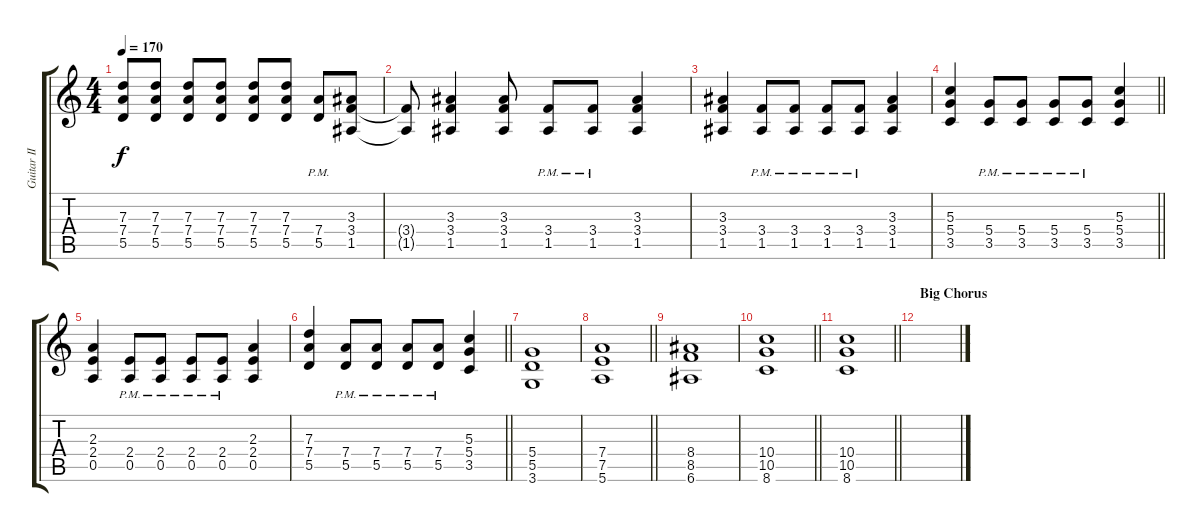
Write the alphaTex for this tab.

\track ("Guitar II" "Guitar II") {instrument overdrivenguitar}
\staff {score tabs}
\tuning (E4 B3 G3 D3 A2 E2) {hide}
\ts (4 4)
\tempo 170
\clef g2
\ks c
(7.3 7.4 5.5).8{dy f} (7.3 7.4 5.5).8 (7.3 7.4 5.5).8 (7.3 7.4 5.5).8 (7.3 7.4 5.5).8 (7.3 7.4 5.5).8 (7.4{pm} 5.5{pm}).8 (3.3 3.4 1.5).8 |
(3.4{t} 1.5{t}).8 (3.3 3.4 1.5).4 (3.3 3.4 1.5).8 (3.4{pm} 1.5{pm}).8 (3.4{pm} 1.5{pm}).8 (3.3 3.4 1.5).4 |
(3.3 3.4 1.5).4 (3.4{pm} 1.5{pm}).8 (3.4{pm} 1.5{pm}).8 (3.4{pm} 1.5{pm}).8 (3.4{pm} 1.5{pm}).8 (3.3 3.4 1.5).4 |
\barLineRight lightlight
(5.3 5.4 3.5).4 (5.4{pm} 3.5{pm}).8 (5.4{pm} 3.5{pm}).8 (5.4{pm} 3.5{pm}).8 (5.4{pm} 3.5{pm}).8 (5.3 5.4 3.5).4 |
(2.3 2.4 0.5).4 (2.4{pm} 0.5{pm}).8 (2.4{pm} 0.5{pm}).8 (2.4{pm} 0.5{pm}).8 (2.4{pm} 0.5{pm}).8 (2.3 2.4 0.5).4 |
\barLineRight lightlight
(7.3 7.4 5.5).4 (7.4{pm} 5.5{pm}).8 (7.4{pm} 5.5{pm}).8 (7.4{pm} 5.5{pm}).8 (7.4{pm} 5.5{pm}).8 (5.3 5.4 3.5).4 |
(5.4 5.5 3.6).1 |
\barLineRight lightlight
(7.4 7.5 5.6).1 |
(8.4 8.5 6.6).1 |
\barLineRight lightlight
(10.4 10.5 8.6).1 |
\barLineRight lightlight
(10.4 10.5 8.6).1 |
\section ("" "Big Chorus")
